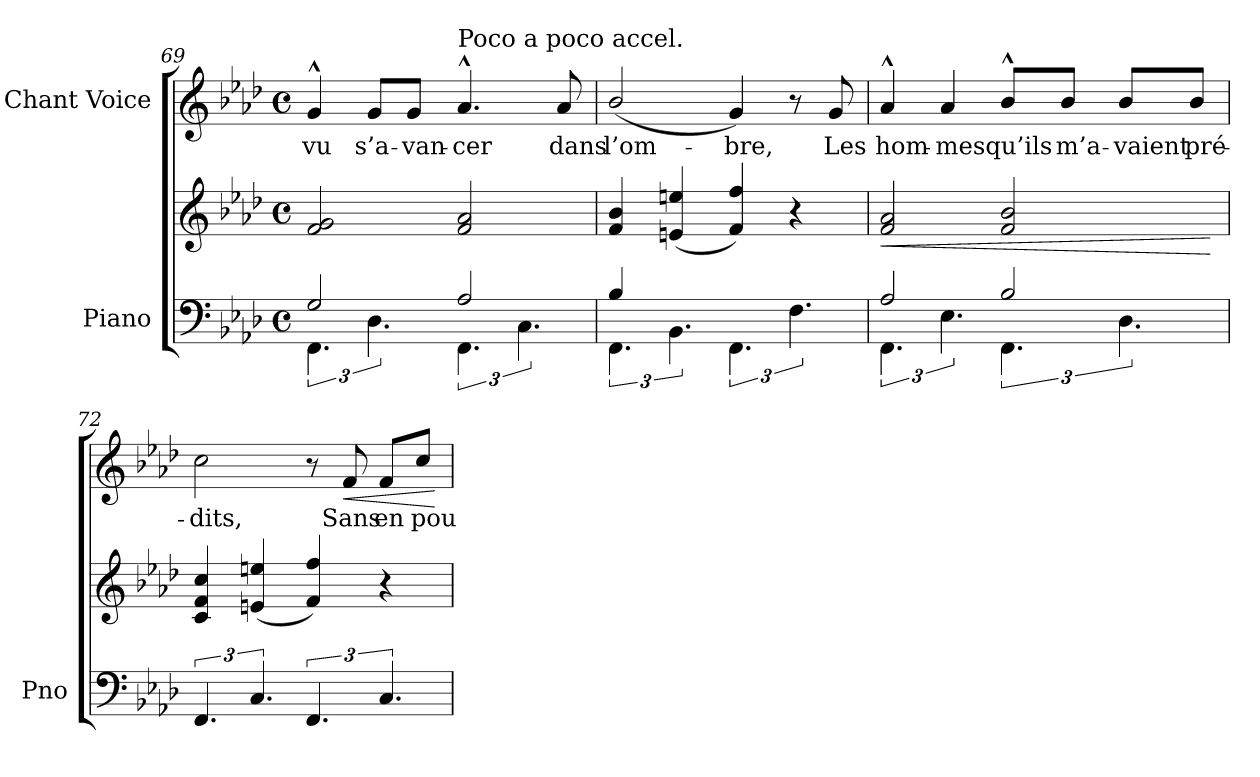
**kern	**kern	**dynam	**kern	**text	**dynam
*part2	*part2	*part2	*part1	*part1	*part1
*staff3	*staff2	*staff2/3	*staff1	*staff1	*staff1
*I"Piano	*	*	*I"Chant Voice	*	*
*I'Pno	*	*	*	*	*
*clefF4	*clefG2	*	*clefG2	*	*
*k[b-e-a-d-]	*k[b-e-a-d-]	*	*k[b-e-a-d-]	*	*
*M4/4	*M4/4	*	*M4/4	*	*
*met(c)	*met(c)	*	*met(c)	*	*
*MM90	*MM90	*	*MM90	*	*
=69	=69	=69	=69	=69	=69
*^	*	*	*	*	*
!	!	!	!	!	!LO:LY:b	!
2G/	6.FF\	2f/ 2g/	.	4g^^/	vu	.
!	!	!	!	!	!LO:LY:b	!
.	6.D-\	.	.	8g/L	s’a-	.
!	!	!	!	!	!LO:LY:b	!
.	.	.	.	8g/J	-van-	.
!	!	!	!	!LO:TX:a:t=Poco a poco accel.	!	!
!	!	!	!	!	!LO:LY:b	!
2A-/	6.FF\	2f/ 2a-/	.	4.a-^^/	-cer	.
.	6.C\	.	.	.	.	.
!	!	!	!	!	!LO:LY:b	!
.	.	.	.	8a-/	dans	.
!!LO:LB:g=z
=70	=70	=70	=70	=70	=70	=70
*	*	*	*	*MM92	*	*
!	!	!	!	!	!LO:LY:b	!
4B-/	6.FF\	4f/ 4b-/	.	(<2b-/	l’om-	.
2.ryy	6.BB-\	(<4en/ 4een/	.	.	.	.
!	!	!	!	!	!LO:LY:b	!
.	6.FF\	4f/ 4ff/)	.	4g/)	-bre,	.
.	6.F\	4r	.	8r	.	.
!	!	!	!	!	!LO:LY:b	!
.	.	.	.	8g/	Les	.
=71	=71	=71	=71	=71	=71	=71
*	*	*	*	*MM94	*	*
!	!	!	!LO:HP:b	!	!LO:LY:b	!
2A-/	6.FF\	2f/ 2a-/	<	4a-^^/	hom-	.
!	!	!	!	!	!LO:LY:b	!
.	6.E-\	.	.	4a-/	-mes	.
*	*	*	*	*MM96	*	*
!	!	!	!	!	!LO:LY:b	!
2B-/	6.FF\	2f/ 2b-/	.	8b-^^/L	qu’ils	.
!	!	!	!	!	!LO:LY:b	!
.	.	.	.	8b-/J	m’a-	.
!	!	!	!	!	!LO:LY:b	!
.	6.D-\	.	.	8b-/L	-vaient	.
!	!	!	!	!	!LO:LY:b	!
.	.	.	.	8b-/J	pré-	.
*v	*v	*	*	*	*	*
.	.	[	.	.	.
=72	=72	=72	=72	=72	=72
!	!	!	!	!LO:LY:b	!
6.FF/	4c/ 4f/ 4cc/	.	2cc\	-dits,	.
6.C/	(<4en/ 4een/	.	.	.	.
*	*	*	*MM92	*	*
6.FF/	4f/ 4ff/)	.	8r	.	.
!	!	!	!	!LO:LY:b	!LO:HP:b
.	.	.	8f/	Sans	<
!	!	!	!	!LO:LY:b	!
6.C/	4r	.	8f/L	en	.
!	!	!	!	!LO:LY:b	!
.	.	.	8cc/J	pou-	.
.	.	.	.	.	[
=	=	=	=	=	=
*-	*-	*-	*-	*-	*-
